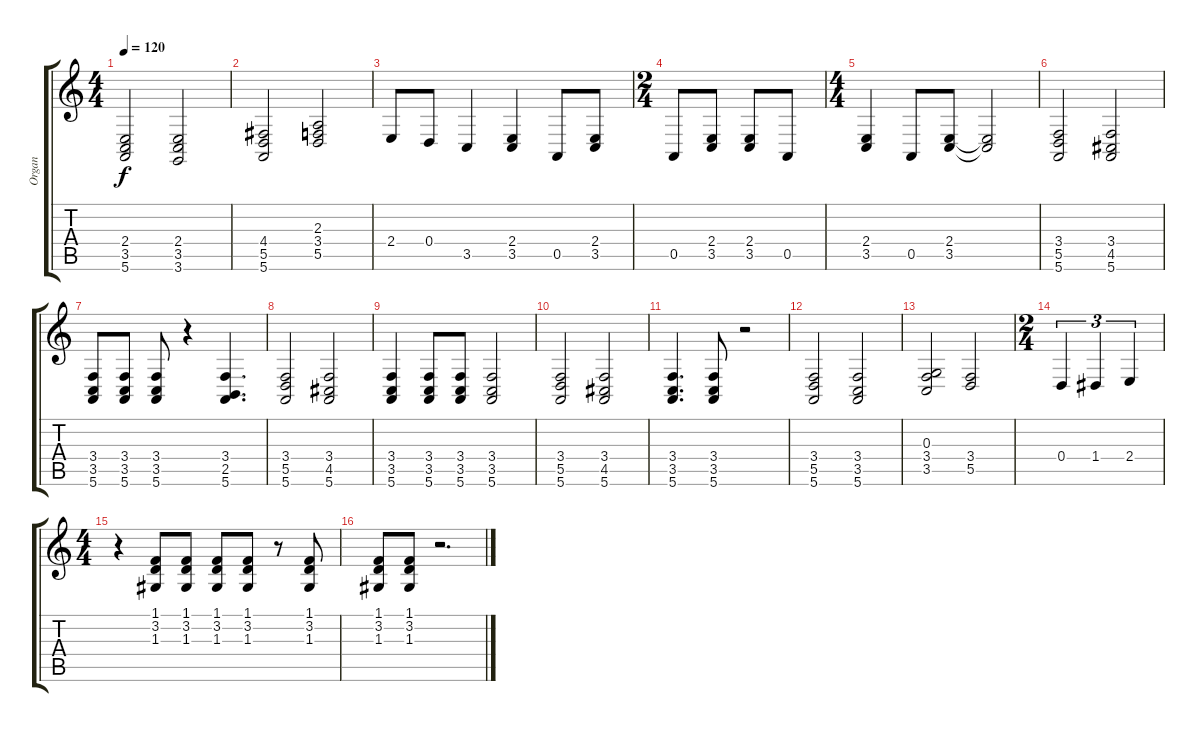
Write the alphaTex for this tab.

\track ("Organ" "Organ") {instrument drawbarorgan}
\staff {score tabs}
\tuning (E4 B3 G3 D3 A2 E2) {hide}
\ts (4 4)
\tempo 120
\clef g2
\ks c
(2.4 3.5 5.6).2{dy f} (2.4 3.5 3.6).2 |
(4.4 5.5 5.6).2 (2.3 3.4 5.5).2 |
2.4.8 0.4.8 3.5.4 (2.4 3.5).4 0.5.8 (2.4 3.5).8 |
\ts (2 4)
0.5.8 (2.4 3.5).8 (2.4 3.5).8 0.5.8 |
\ts (4 4)
(2.4 3.5).4 0.5.8 (2.4 3.5).8 (2.4{t} 3.5{t}).2 |
(3.4 5.5 5.6).2 (3.4 4.5 5.6).2 |
(3.4 3.5 5.6).8 (3.4 3.5 5.6).8 (3.4 3.5 5.6).8 r.4 (3.4 2.5 5.6).4{d} |
(3.4 5.5 5.6).2 (3.4 4.5 5.6).2 |
(3.4 3.5 5.6).4 (3.4 3.5 5.6).8 (3.4 3.5 5.6).8 (3.4 3.5 5.6).2 |
(3.4 5.5 5.6).2 (3.4 4.5 5.6).2 |
(3.4 3.5 5.6).4{d} (3.4 3.5 5.6).8 r.2 |
(3.4 5.5 5.6).2 (3.4 3.5 5.6).2 |
(0.3 3.4 3.5).2 (3.4 5.5).2 |
\ts (2 4)
0.4.4{tu (3 2)} 1.4.4{tu (3 2)} 2.4.4{tu (3 2)} |
\ts (4 4)
r.4 (1.1 3.2 1.3).8 (1.1 3.2 1.3).8 (1.1 3.2 1.3).8 (1.1 3.2 1.3).8 r.8 (1.1 3.2 1.3).8 |
(1.1 3.2 1.3).8 (1.1 3.2 1.3).8 r.2{d}
